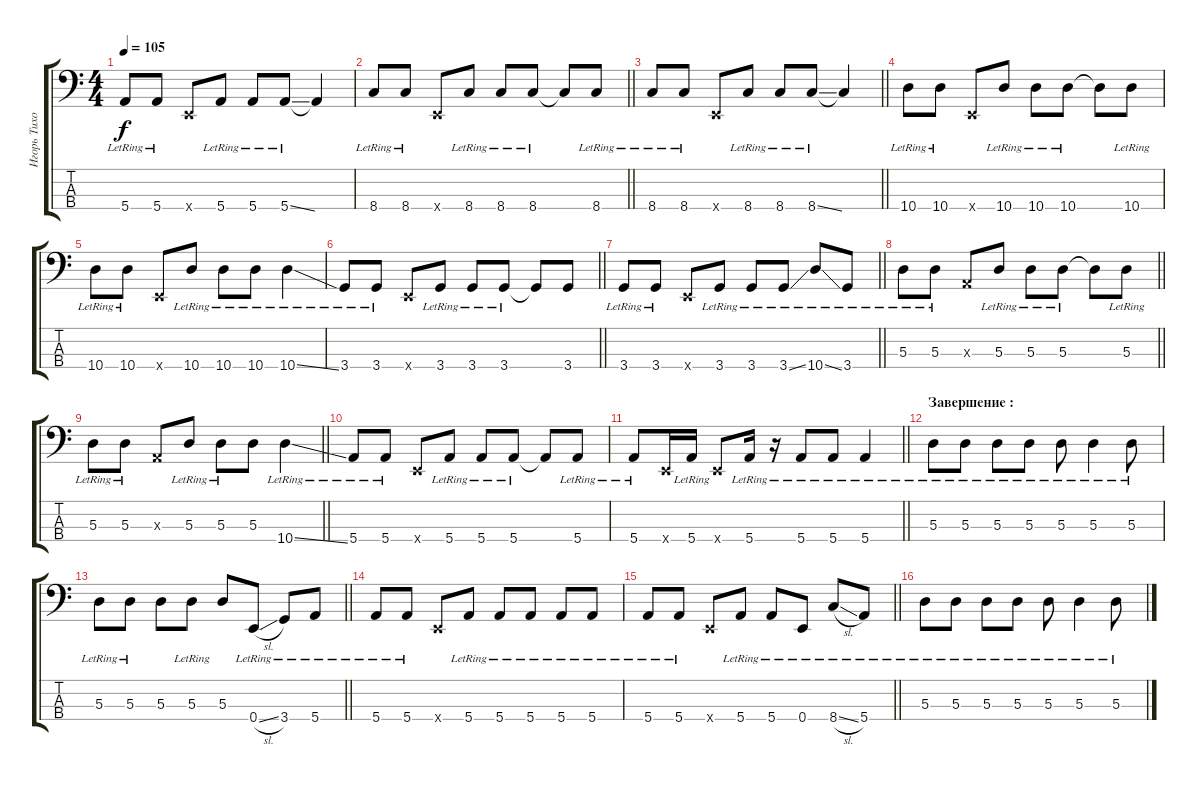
\track ("Игорь Тихомиров" "Игорь Тихо") {instrument electricbassfinger}
\staff {score tabs}
\tuning (G2 D2 A1 E1) {hide}
\ts (4 4)
\tempo 105
\clef f4
\ks c
5.4{lr}.8{dy f} 5.4{lr}.8 0.4{x}.8 5.4{lr}.8 5.4{lr}.8 5.4{ss lr}.8 5.4{t}.4 |
\barLineRight lightlight
8.4{lr}.8 8.4{lr}.8 0.4{x}.8 8.4{lr}.8 8.4{lr}.8 8.4{lr}.8 8.4{t}.8 8.4{lr}.8 |
\barLineRight lightlight
8.4{lr}.8 8.4{lr}.8 0.4{x}.8 8.4{lr}.8 8.4{lr}.8 8.4{ss lr}.8 8.4{t}.4 |
10.4{lr}.8 10.4{lr}.8 0.4{x}.8 10.4{lr}.8 10.4{lr}.8 10.4{lr}.8 10.4{t}.8 10.4{lr}.8 |
10.4{lr}.8 10.4{lr}.8 0.4{x}.8 10.4{lr}.8 10.4{lr}.8 10.4{lr}.8 10.4{ss lr}.4 |
\barLineRight lightlight
3.4{lr}.8 3.4{lr}.8 0.4{x}.8 3.4{lr}.8 3.4{lr}.8 3.4{lr}.8 3.4{t}.8 3.4.8 |
\barLineRight lightlight
3.4{lr}.8 3.4{lr}.8 0.4{x}.8 3.4{lr}.8 3.4{lr}.8 3.4{ss lr}.8 10.4{ss lr}.8 3.4{lr}.8 |
\barLineRight lightlight
5.3{lr}.8 5.3{lr}.8 0.3{x}.8 5.3{lr}.8 5.3{lr}.8 5.3{lr}.8 5.3{t}.8 5.3{lr}.8 |
\barLineRight lightlight
5.3{lr}.8 5.3{lr}.8 0.3{x}.8 5.3{lr}.8 5.3{lr}.8 5.3.8 10.4{ss lr}.4 |
5.4{lr}.8 5.4{lr}.8 0.4{x}.8 5.4{lr}.8 5.4{lr}.8 5.4{lr}.8 5.4{t}.8 5.4{lr}.8 |
\barLineRight lightlight
5.4{lr}.8 0.4{x}.16 5.4{lr}.16 0.4{x}.8 5.4{lr}.16 r.16 5.4{lr}.8 5.4{lr}.8 5.4{lr}.4 |
\section ("" "Завершение :")
5.3{lr}.8 5.3{lr}.8 5.3{lr}.8 5.3{lr}.8 5.3{lr}.8 5.3{lr}.4 5.3{lr}.8 |
\barLineRight lightlight
5.3{lr}.8 5.3{lr}.8 5.3.8 5.3{lr}.8 5.3.8 0.4{sl lr}.8 3.4{lr}.8 5.4{lr}.8 |
5.4{lr}.8 5.4{lr}.8 0.4{x}.8 5.4{lr}.8 5.4{lr}.8 5.4{lr}.8 5.4{lr}.8 5.4{lr}.8 |
\barLineRight lightlight
5.4{lr}.8 5.4{lr}.8 0.4{x}.8 5.4{lr}.8 5.4{lr}.8 0.4{lr}.8 8.4{sl lr}.8 5.4{lr}.8 |
5.3{lr}.8 5.3{lr}.8 5.3{lr}.8 5.3{lr}.8 5.3{lr}.8 5.3{lr}.4 5.3{lr}.8
